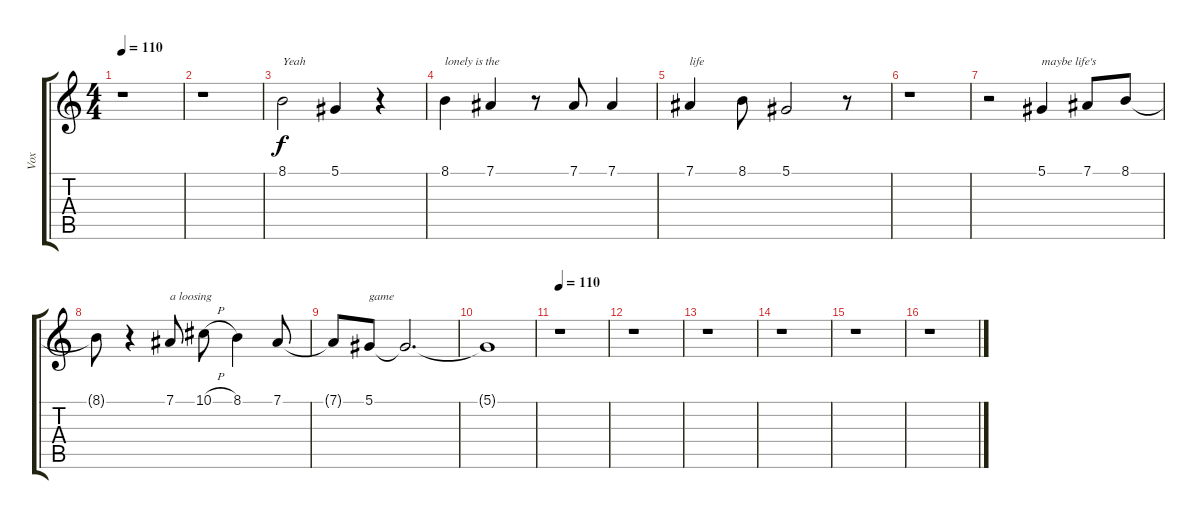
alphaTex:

\track ("Vox" "Vox") {instrument violin}
\staff {score tabs}
\tuning (Eb4 Bb3 Gb3 Db3 Ab2 Eb2) {hide}
\ts (4 4)
\tempo 110
\clef g2
\ks c
r.1{dy f} |
r.1 |
8.1.2{txt "Yeah"} 5.1.4 r.4 |
8.1.4{txt "lonely is the"} 7.1.4 r.8 7.1.8 7.1.4 |
7.1.4{txt "life"} 8.1.8 5.1.2 r.8 |
r.1 |
r.2 5.1.4{txt "maybe life's"} 7.1.8 8.1.8 |
8.1{t}.8 r.4 7.1.8{txt "a loosing"} 10.1{h}.8 8.1.4 7.1.8 |
7.1{t}.8 5.1.8{txt "game"} 5.1{t}.2{d} |
5.1{t}.1 |
\tempo 110
r.1 |
r.1 |
r.1 |
r.1 |
r.1 |
r.1
